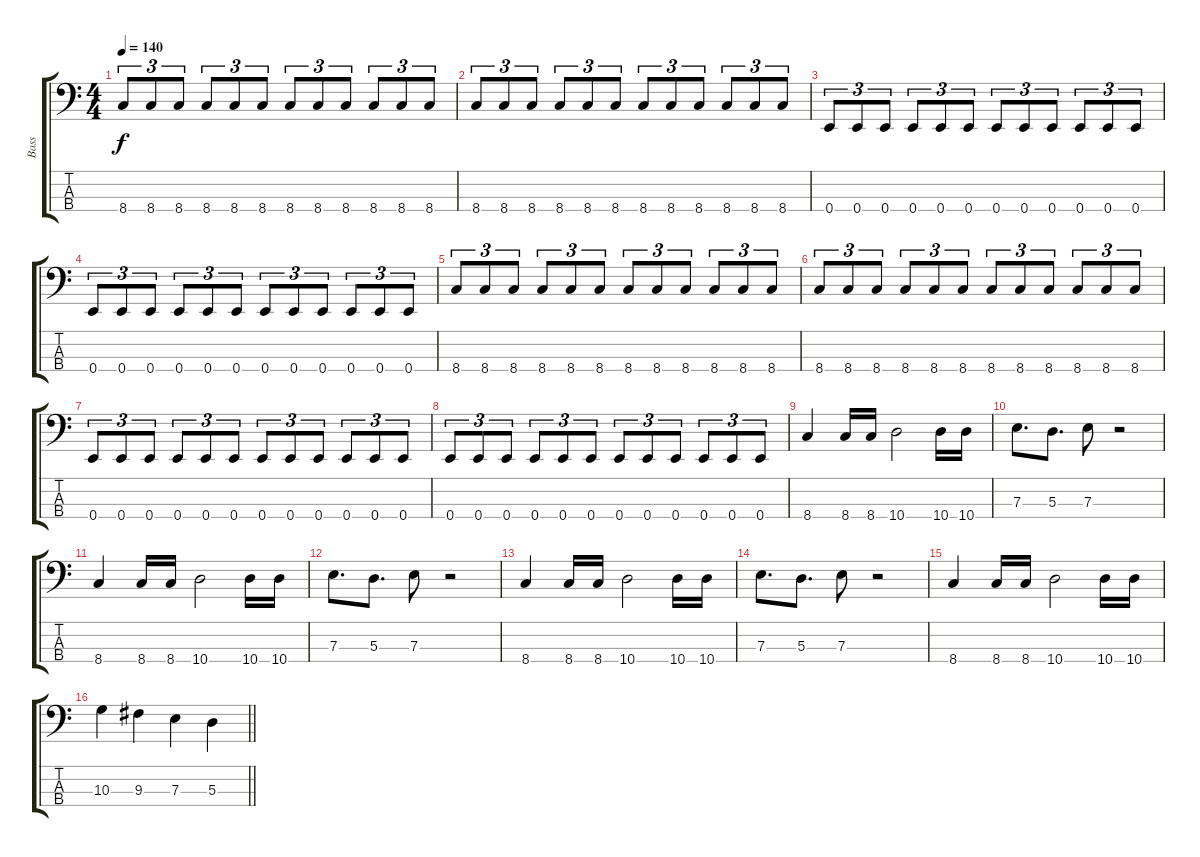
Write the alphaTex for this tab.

\track ("Bass" "Bass") {instrument electricbassfinger}
\staff {score tabs}
\tuning (G2 D2 A1 E1) {hide}
\ts (4 4)
\tempo 140
\clef f4
\ks c
8.4.8{tu (3 2) dy f} 8.4.8{tu (3 2)} 8.4.8{tu (3 2)} 8.4.8{tu (3 2)} 8.4.8{tu (3 2)} 8.4.8{tu (3 2)} 8.4.8{tu (3 2)} 8.4.8{tu (3 2)} 8.4.8{tu (3 2)} 8.4.8{tu (3 2)} 8.4.8{tu (3 2)} 8.4.8{tu (3 2)} |
8.4.8{tu (3 2)} 8.4.8{tu (3 2)} 8.4.8{tu (3 2)} 8.4.8{tu (3 2)} 8.4.8{tu (3 2)} 8.4.8{tu (3 2)} 8.4.8{tu (3 2)} 8.4.8{tu (3 2)} 8.4.8{tu (3 2)} 8.4.8{tu (3 2)} 8.4.8{tu (3 2)} 8.4.8{tu (3 2)} |
0.4.8{tu (3 2)} 0.4.8{tu (3 2)} 0.4.8{tu (3 2)} 0.4.8{tu (3 2)} 0.4.8{tu (3 2)} 0.4.8{tu (3 2)} 0.4.8{tu (3 2)} 0.4.8{tu (3 2)} 0.4.8{tu (3 2)} 0.4.8{tu (3 2)} 0.4.8{tu (3 2)} 0.4.8{tu (3 2)} |
0.4.8{tu (3 2)} 0.4.8{tu (3 2)} 0.4.8{tu (3 2)} 0.4.8{tu (3 2)} 0.4.8{tu (3 2)} 0.4.8{tu (3 2)} 0.4.8{tu (3 2)} 0.4.8{tu (3 2)} 0.4.8{tu (3 2)} 0.4.8{tu (3 2)} 0.4.8{tu (3 2)} 0.4.8{tu (3 2)} |
8.4.8{tu (3 2)} 8.4.8{tu (3 2)} 8.4.8{tu (3 2)} 8.4.8{tu (3 2)} 8.4.8{tu (3 2)} 8.4.8{tu (3 2)} 8.4.8{tu (3 2)} 8.4.8{tu (3 2)} 8.4.8{tu (3 2)} 8.4.8{tu (3 2)} 8.4.8{tu (3 2)} 8.4.8{tu (3 2)} |
8.4.8{tu (3 2)} 8.4.8{tu (3 2)} 8.4.8{tu (3 2)} 8.4.8{tu (3 2)} 8.4.8{tu (3 2)} 8.4.8{tu (3 2)} 8.4.8{tu (3 2)} 8.4.8{tu (3 2)} 8.4.8{tu (3 2)} 8.4.8{tu (3 2)} 8.4.8{tu (3 2)} 8.4.8{tu (3 2)} |
0.4.8{tu (3 2)} 0.4.8{tu (3 2)} 0.4.8{tu (3 2)} 0.4.8{tu (3 2)} 0.4.8{tu (3 2)} 0.4.8{tu (3 2)} 0.4.8{tu (3 2)} 0.4.8{tu (3 2)} 0.4.8{tu (3 2)} 0.4.8{tu (3 2)} 0.4.8{tu (3 2)} 0.4.8{tu (3 2)} |
0.4.8{tu (3 2)} 0.4.8{tu (3 2)} 0.4.8{tu (3 2)} 0.4.8{tu (3 2)} 0.4.8{tu (3 2)} 0.4.8{tu (3 2)} 0.4.8{tu (3 2)} 0.4.8{tu (3 2)} 0.4.8{tu (3 2)} 0.4.8{tu (3 2)} 0.4.8{tu (3 2)} 0.4.8{tu (3 2)} |
8.4.4 8.4.16 8.4.16 10.4.2 10.4.16 10.4.16 |
7.3.8{d} 5.3.8{d} 7.3.8 r.2 |
8.4.4 8.4.16 8.4.16 10.4.2 10.4.16 10.4.16 |
7.3.8{d} 5.3.8{d} 7.3.8 r.2 |
8.4.4 8.4.16 8.4.16 10.4.2 10.4.16 10.4.16 |
7.3.8{d} 5.3.8{d} 7.3.8 r.2 |
8.4.4 8.4.16 8.4.16 10.4.2 10.4.16 10.4.16 |
\barLineRight lightlight
10.3.4 9.3.4 7.3.4 5.3.4
